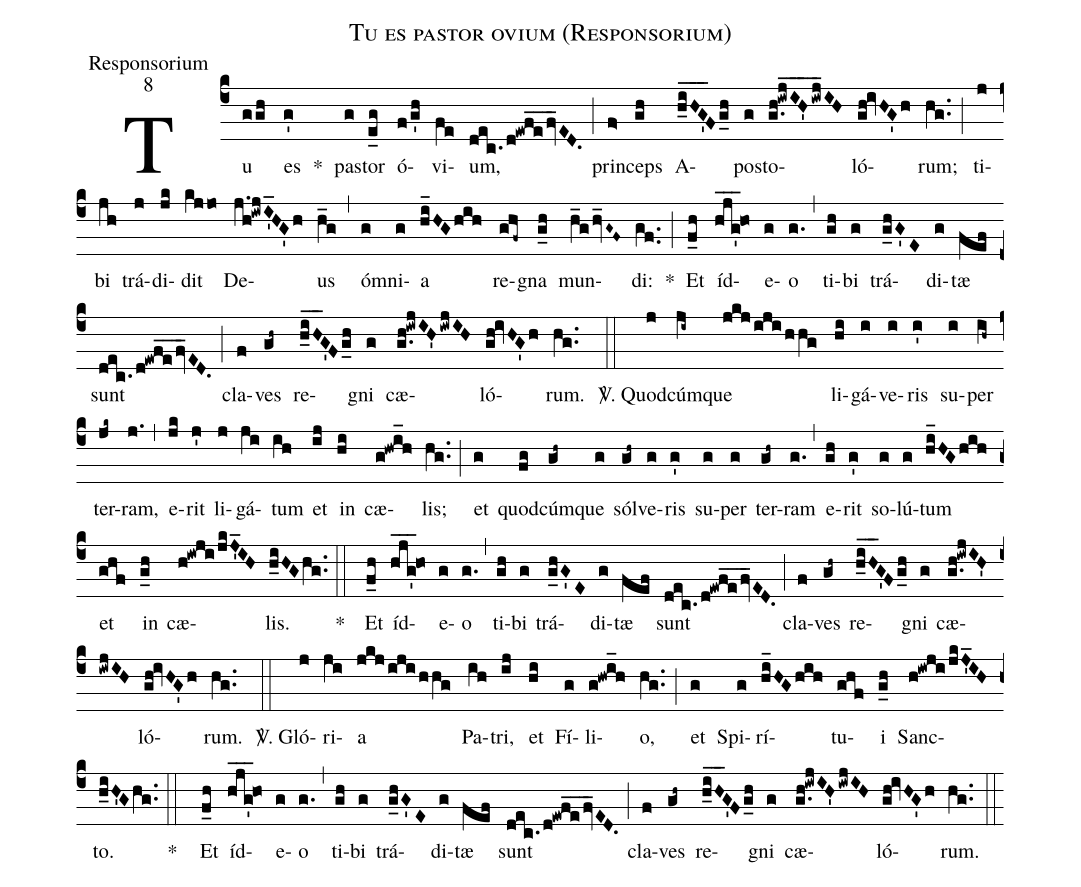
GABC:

name:Tu es pastor ovium (Responsorium);
office-part:Responsorium;
mode:8;
%%
(c4)Tu(ggh) es(g') *() pas(g)tor(e_g) ó(f/g'h)vi(fe)um,(dec./d!ewfe__fv_ED.) (;) prin(f>)ceps(gh) A(hiHG'____Fg_h)pos(g)to(g.h!iwjIH'___/iwj_IH)ló(gh!ivHG'h)rum;(hg..) (;) ti(j)bi(jh) trá(j)di(jk)dit(kjjo) De(j.h!iwjI'_HG'h)us(h_g) (,) óm(g)ni(g)a(hi_HGhih) re(ghf~)gna(g_h) mun(h_g/hv_G~F~)di:(gf..) *(;) Et(f_h) íd(hjg'___!ho)e(g)o(g.) (,) ti(gh)bi(g) trá(g_hG'E)di(g)tæ(fef) sunt(dec./d!ewfe__/fv_ED.) (;) cla(f)ves(gh~) re(hiH___G'Fg_h)gni(g) cæ(g.h!iwjIH'/iwjIH)ló(gh!ivHG'h)rum.(hg..) (::)

<sp>V/</sp>. Quod(j)cúm(ji~)que(jkj/iji/hhg) li(hi)gá(i)ve(i)ris(i') su(i)per(ih~) ter(jk~)ram,(j.) (,) e(jk)rit(j') li(j)gá(ji)tum(ih) et(ij) in(hi) cæ(g!hwi_h)lis;(hg..) (;) et(g) quod(fg)cúm(gh~)que(g) sól(gh~)ve(g)ris(g') su(g)per(g) ter(gh~)ram(g.) (,) e(gh)rit(g') so(g)lú(g)tum(hi_HGhih) et(ghf) in(g_h) cæ(h!iwji/jkJ'_IH)lis.(h_iHGhg..) (::)
*() Et(f_h) íd(hjg'___!ho)e(g)o(g.) (,) ti(gh)bi(g) trá(g_hG'E)di(g)tæ(fef) sunt(dec./d!ewfe__/fv_ED.) (;) cla(f)ves(gh~) re(hiH___G'Fg_h)gni(g) cæ(g.h!iwjIH'/iwjIH)ló(gh!ivHG'h)rum.(hg..) (::)

<sp>V/</sp>. Gló(j)ri(ji)a(jkj/iji/hhg) Pa(ih)tri,(ij) et(hi) Fí(g)li(g!hwi_h)o,(hg..) (;) et(g) Spi(g)rí(hi_HGhih)tu(ghf)i(g_h) Sanc(h!iwji/jkJ'_IH)to.(h_iH'Ghg..) (::)
*() Et(f_h) íd(hjg'___!ho)e(g)o(g.) (,) ti(gh)bi(g) trá(g_hG'E)di(g)tæ(fef) sunt(dec./d!ewfe__/fv_ED.) (;) cla(f)ves(gh~) re(hiH___G'Fg_h)gni(g) cæ(g.h!iwjIH'/iwjIH)ló(gh!ivHG'h)rum.(hg..) (::)
